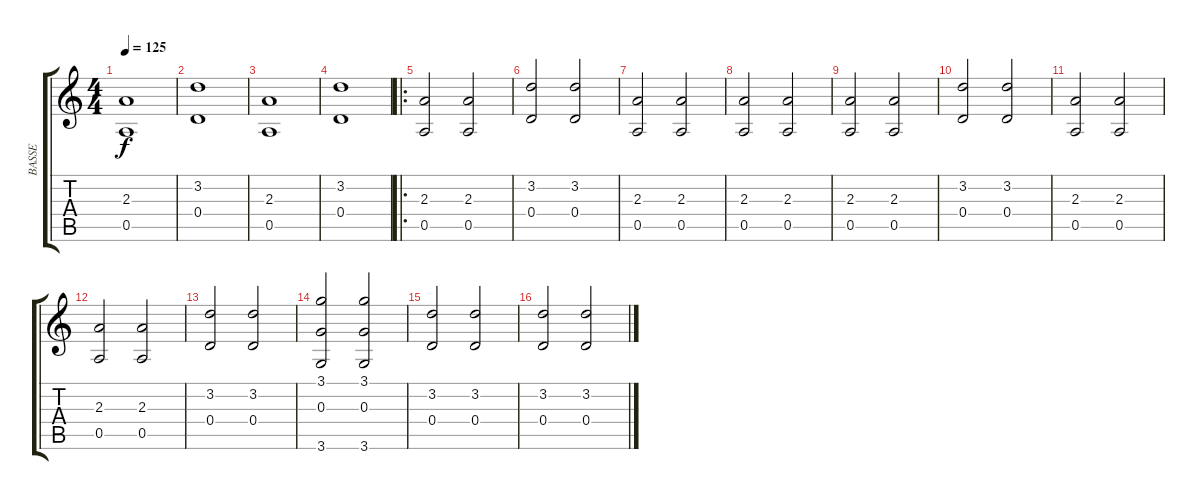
\track ("BASSE" "BASSE") {instrument slapbass2}
\staff {score tabs}
\tuning (E4 B3 G3 D3 A2 E2) {hide}
\ts (4 4)
\tempo 125
\clef g2
\ks c
(2.3 0.5).1{dy f instrument slapbass2} |
(3.2 0.4).1 |
(2.3 0.5).1 |
(3.2 0.4).1 |
\ro
(2.3 0.5).2 (2.3 0.5).2 |
(3.2 0.4).2 (3.2 0.4).2 |
(2.3 0.5).2 (2.3 0.5).2 |
(2.3 0.5).2 (2.3 0.5).2 |
(2.3 0.5).2 (2.3 0.5).2 |
(3.2 0.4).2 (3.2 0.4).2 |
(2.3 0.5).2 (2.3 0.5).2 |
(2.3 0.5).2 (2.3 0.5).2 |
(3.2 0.4).2 (3.2 0.4).2 |
(3.1 0.3 3.6).2 (3.1 0.3 3.6).2 |
(3.2 0.4).2 (3.2 0.4).2 |
(3.2 0.4).2 (3.2 0.4).2
